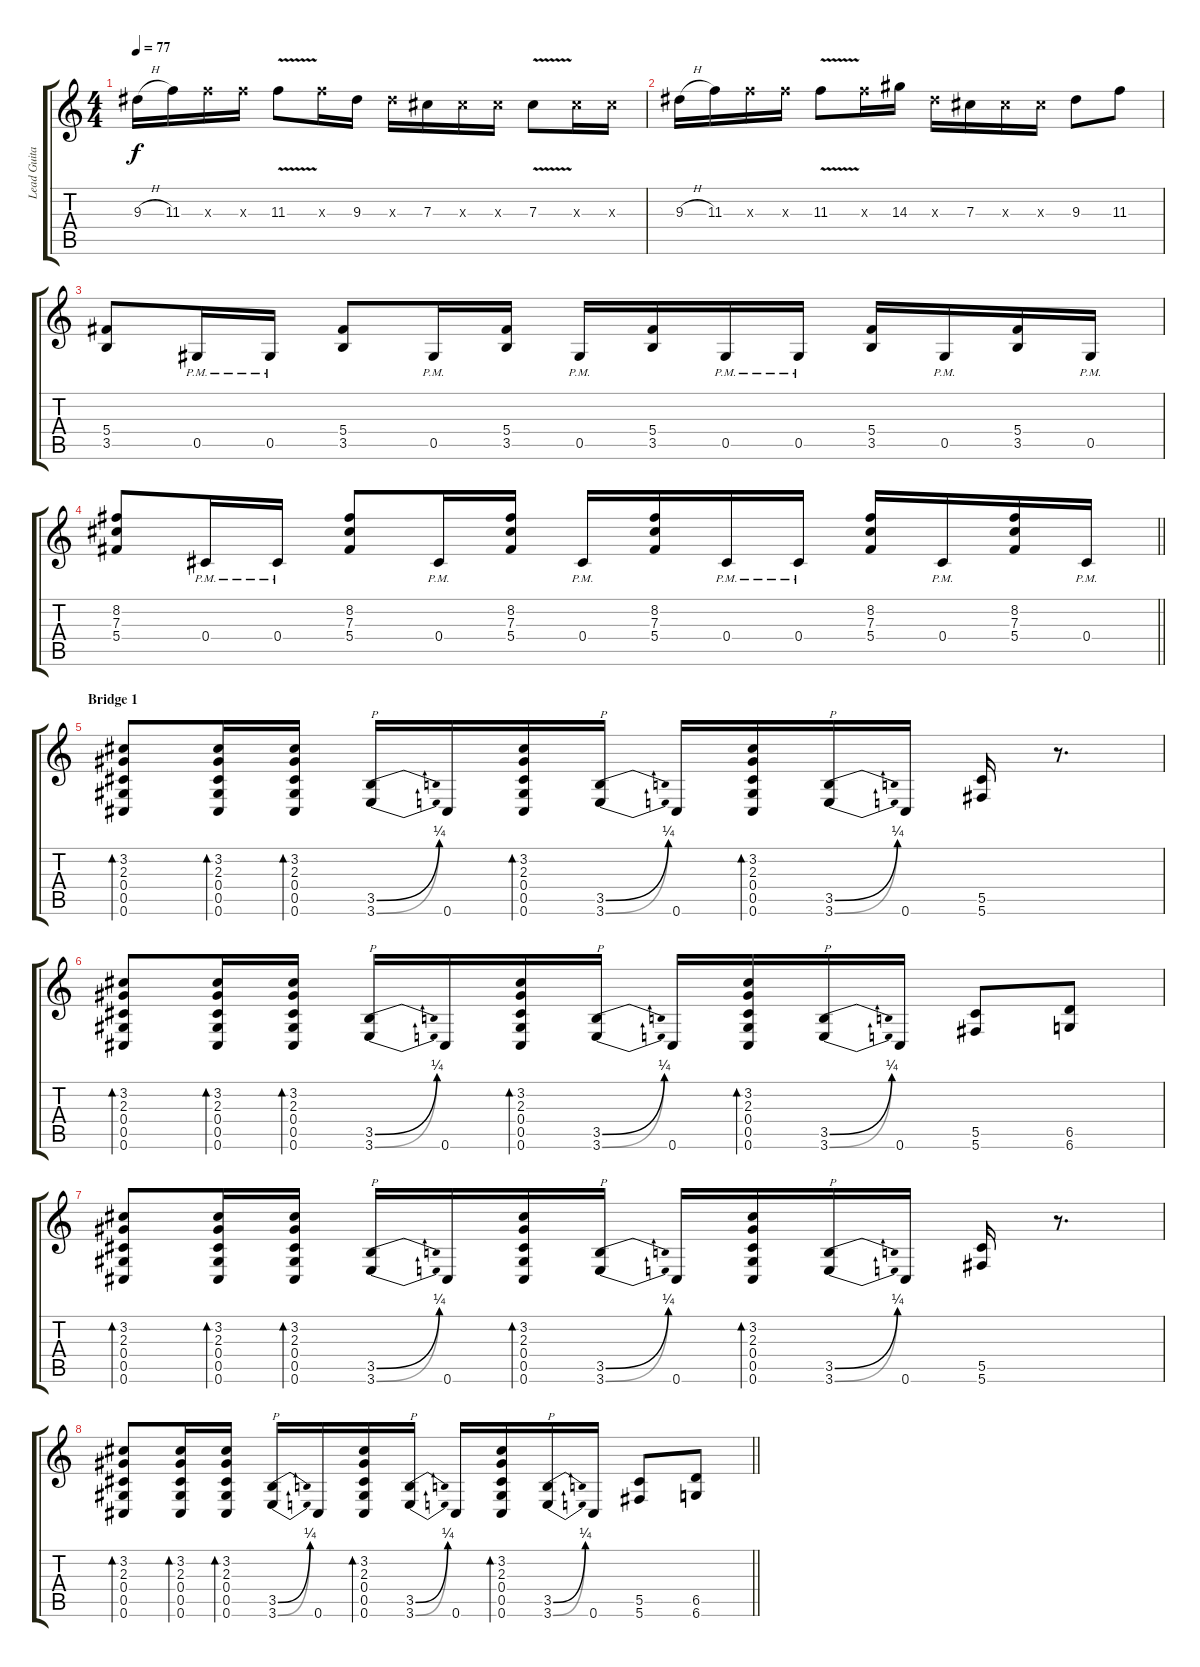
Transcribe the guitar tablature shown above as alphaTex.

\track ("Lead Guitar" "Lead Guita") {instrument acousticguitarsteel}
\staff {score tabs}
\tuning (Eb4 Bb3 Gb3 Db3 Ab2 Db2) {hide}
\ts (4 4)
\tempo 77
\clef g2
\ks c
9.3{h}.16{dy f} 11.3.16 11.3{x}.16 11.3{x}.16 11.3{v}.8 11.3{x}.16 9.3.16 9.3{x}.16 7.3.16 7.3{x}.16 7.3{x}.16 7.3{v}.8 7.3{x}.16 7.3{x}.16 |
9.3{h}.16 11.3.16 11.3{x}.16 11.3{x}.16 11.3{v}.8 11.3{x}.16 14.3.16 9.3{x}.16 7.3.16 7.3{x}.16 7.3{x}.16 9.3.8 11.3.8 |
(5.4 3.5).8 0.5{pm}.16 0.5{pm}.16 (5.4 3.5).8 0.5{pm}.16 (5.4 3.5).16 0.5{pm}.16 (5.4 3.5).16 0.5{pm}.16 0.5{pm}.16 (5.4 3.5).16 0.5{pm}.16 (5.4 3.5).16 0.5{pm}.16 |
\barLineRight lightlight
(8.2 7.3 5.4).8 0.4{pm}.16 0.4{pm}.16 (8.2 7.3 5.4).8 0.4{pm}.16 (8.2 7.3 5.4).16 0.4{pm}.16 (8.2 7.3 5.4).16 0.4{pm}.16 0.4{pm}.16 (8.2 7.3 5.4).16 0.4{pm}.16 (8.2 7.3 5.4).16 0.4{pm}.16 |
\section ("" "Bridge 1")
(3.2 2.3 0.4 0.5 0.6).8{bd 60} (3.2 2.3 0.4 0.5 0.6).16{bd 30} (3.2 2.3 0.4 0.5 0.6).16{bd 30} (3.5{be (bend 0 0 60 1)} 3.6{be (bend 0 0 60 1)}).16{txt "P"} 0.6.16 (3.2 2.3 0.4 0.5 0.6).16{bd 30} (3.5{be (bend 0 0 60 1)} 3.6{be (bend 0 0 60 1)}).16{txt "P"} 0.6.16 (3.2 2.3 0.4 0.5 0.6).16{bd 30} (3.5{be (bend 0 0 60 1)} 3.6{be (bend 0 0 60 1)}).16{txt "P"} 0.6.16 (5.5 5.6).16 r.8{d} |
(3.2 2.3 0.4 0.5 0.6).8{bd 60} (3.2 2.3 0.4 0.5 0.6).16{bd 30} (3.2 2.3 0.4 0.5 0.6).16{bd 30} (3.5{be (bend 0 0 60 1)} 3.6{be (bend 0 0 60 1)}).16{txt "P"} 0.6.16 (3.2 2.3 0.4 0.5 0.6).16{bd 30} (3.5{be (bend 0 0 60 1)} 3.6{be (bend 0 0 60 1)}).16{txt "P"} 0.6.16 (3.2 2.3 0.4 0.5 0.6).16{bd 30} (3.5{be (bend 0 0 60 1)} 3.6{be (bend 0 0 60 1)}).16{txt "P"} 0.6.16 (5.5 5.6).8 (6.5 6.6).8 |
(3.2 2.3 0.4 0.5 0.6).8{bd 60} (3.2 2.3 0.4 0.5 0.6).16{bd 30} (3.2 2.3 0.4 0.5 0.6).16{bd 30} (3.5{be (bend 0 0 60 1)} 3.6{be (bend 0 0 60 1)}).16{txt "P"} 0.6.16 (3.2 2.3 0.4 0.5 0.6).16{bd 30} (3.5{be (bend 0 0 60 1)} 3.6{be (bend 0 0 60 1)}).16{txt "P"} 0.6.16 (3.2 2.3 0.4 0.5 0.6).16{bd 30} (3.5{be (bend 0 0 60 1)} 3.6{be (bend 0 0 60 1)}).16{txt "P"} 0.6.16 (5.5 5.6).16 r.8{d} |
\barLineRight lightlight
(3.2 2.3 0.4 0.5 0.6).8{bd 60} (3.2 2.3 0.4 0.5 0.6).16{bd 30} (3.2 2.3 0.4 0.5 0.6).16{bd 30} (3.5{be (bend 0 0 60 1)} 3.6{be (bend 0 0 60 1)}).16{txt "P"} 0.6.16 (3.2 2.3 0.4 0.5 0.6).16{bd 30} (3.5{be (bend 0 0 60 1)} 3.6{be (bend 0 0 60 1)}).16{txt "P"} 0.6.16 (3.2 2.3 0.4 0.5 0.6).16{bd 30} (3.5{be (bend 0 0 60 1)} 3.6{be (bend 0 0 60 1)}).16{txt "P"} 0.6.16 (5.5 5.6).8 (6.5 6.6).8
